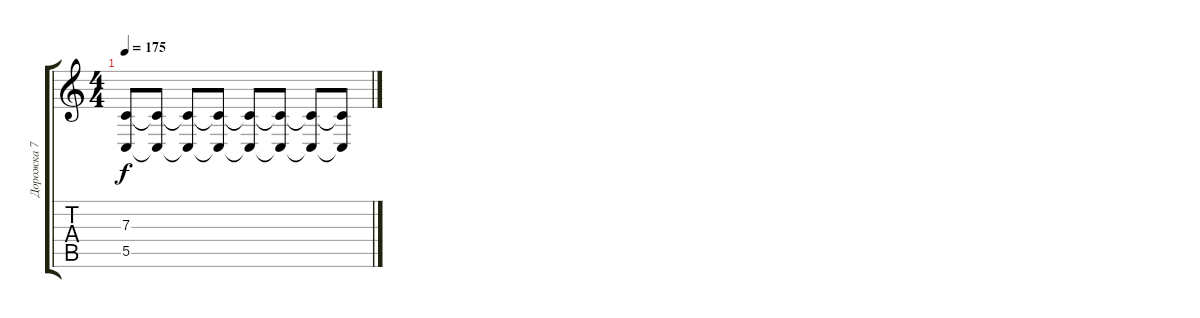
\track ("Дорожка 7" "Дорожка 7") {instrument musicbox}
\staff {score tabs}
\tuning (D4 A3 F3 C3 G2 C2) {hide}
\ts (4 4)
\tempo 175
\clef g2
\ks c
(7.3 5.5).8{dy f} (7.3{t} 5.5{t}).8 (7.3{t} 5.5{t}).8 (7.3{t} 5.5{t}).8 (7.3{t} 5.5{t}).8 (7.3{t} 5.5{t}).8 (7.3{t} 5.5{t}).8 (7.3{t} 5.5{t}).8
